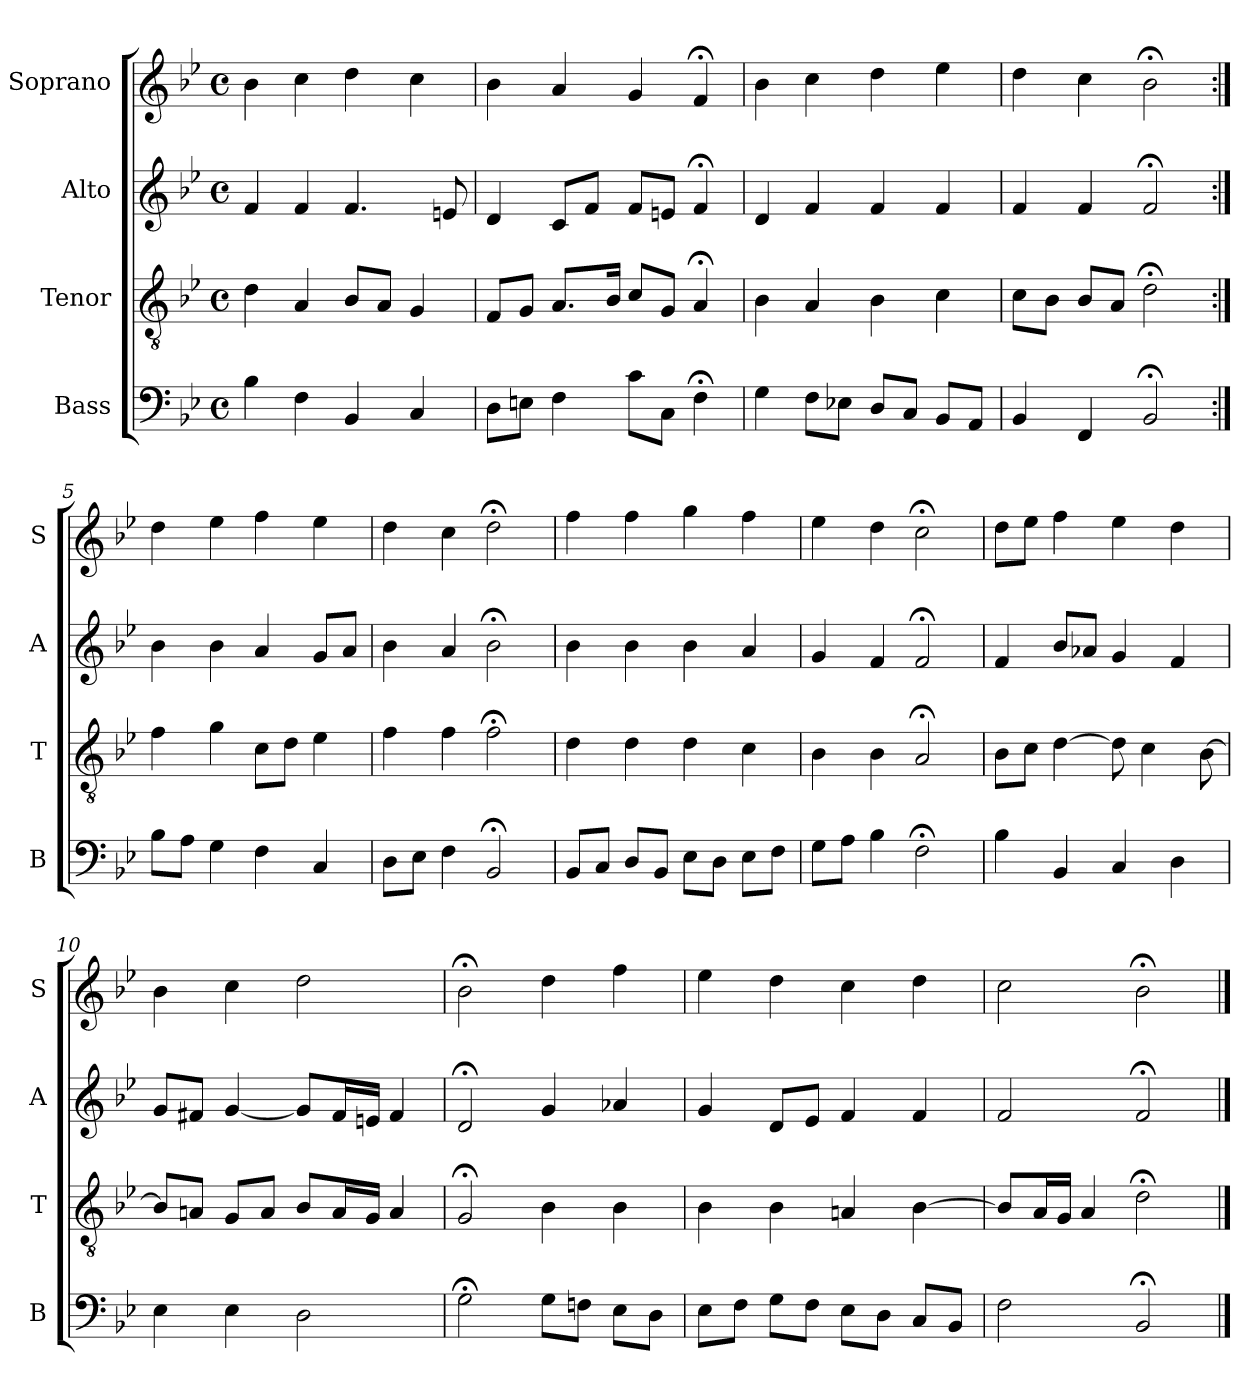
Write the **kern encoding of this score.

**kern	**kern	**kern	**kern
*part4	*part3	*part2	*part1
*staff4	*staff3	*staff2	*staff1
*I"Bass	*I"Tenor	*I"Alto	*I"Soprano
*I'B	*I'T	*I'A	*I'S
*clefF4	*clefGv2	*clefG2	*clefG2
*k[b-e-]	*k[b-e-]	*k[b-e-]	*k[b-e-]
*B-:	*B-:	*B-:	*B-:
*M4/4	*M4/4	*M4/4	*M4/4
*met(c)	*met(c)	*met(c)	*met(c)
*MM100	*MM100	*MM100	*MM100
=1	=1	=1	=1
4B-	4d	4f	4b-
4F	4A	4f	4cc
4BB-	8B-L	4.f	4dd
.	8AJ	.	.
4C	4G	.	4cc
.	.	8en	.
=2	=2	=2	=2
8DL	8FL	4d	4b-
8EnJ	8GJ	.	.
4F	8.AL	8cL	4a
.	.	8fJ	.
.	16B-Jk	.	.
8cL	8cL	8fL	4g
8CJ	8GJ	8enJ	.
4F;<	4A;<	4f;<	4f;<
=3	=3	=3	=3
4G	4B-	4di	4b-i
8FL	4A	4fi	4cci
8E-XJ	.	.	.
8DL	4B-	4f	4dd
8CJ	.	.	.
8BB-L	4c	4f	4ee-
8AAJ	.	.	.
=4	=4	=4	=4
4BB-	8cL	4f	4dd
.	8B-J	.	.
4FF	8B-L	4f	4cc
.	8AJ	.	.
2BB-;<	2d;<	2f;<	2b-;<
=5:|!	=5:|!	=5:|!	=5:|!
8B-L	4f	4b-	4dd
8AJ	.	.	.
4G	4g	4b-	4ee-
4F	8cL	4a	4ff
.	8dJ	.	.
4C	4e-	8gL	4ee-
.	.	8aJ	.
=6	=6	=6	=6
8DL	4f	4b-	4dd
8E-J	.	.	.
4F	4f	4a	4cc
2BB-;<	2f;<	2b-;<	2dd;<
=7	=7	=7	=7
8BB-L	4d	4b-	4ff
8CJ	.	.	.
8DL	4d	4b-	4ff
8BB-J	.	.	.
8E-L	4d	4b-	4gg
8DJ	.	.	.
8E-L	4c	4a	4ff
8FJ	.	.	.
=8	=8	=8	=8
8GL	4B-	4g	4ee-
8AJ	.	.	.
4B-	4B-	4f	4dd
2F;<	2A;<	2f;<	2cc;<
=9	=9	=9	=9
4B-	8B-L	4f	8ddL
.	8cJ	.	8ee-J
4BB-	[4d	8b-L	4ff
.	.	8a-XJ	.
4C	8d]	4g	4ee-
.	4c	.	.
4D	.	4f	4dd
.	[8B-	.	.
=10	=10	=10	=10
4E-	8B-L]	8gL	4b-
.	8AnJ	8f#XJ	.
4E-	8GL	[4g	4cc
.	8AJ	.	.
2D	8B-L	8gL]	2dd
.	16AL	16f#L	.
.	16GJJ	16enJJ	.
.	4A	4f#	.
=11	=11	=11	=11
2G;<	2G;<	2d;<i	2b-;<i
8GL	4B-	4gi	4ddi
8FnJ	.	.	.
8E-L	4B-	4a-X	4ff
8DJ	.	.	.
=12	=12	=12	=12
8E-L	4B-	4g	4ee-
8FJ	.	.	.
8GL	4B-	8dL	4dd
8FJ	.	8e-J	.
8E-L	4An	4f	4cc
8DJ	.	.	.
8CL	[4B-	4f	4dd
8BB-J	.	.	.
=13	=13	=13	=13
2F	8B-L]	2f	2cc
.	16AL	.	.
.	16GJJ	.	.
.	4A	.	.
2BB-;<	2d;<	2f;<	2b-;<
==	==	==	==
*-	*-	*-	*-
